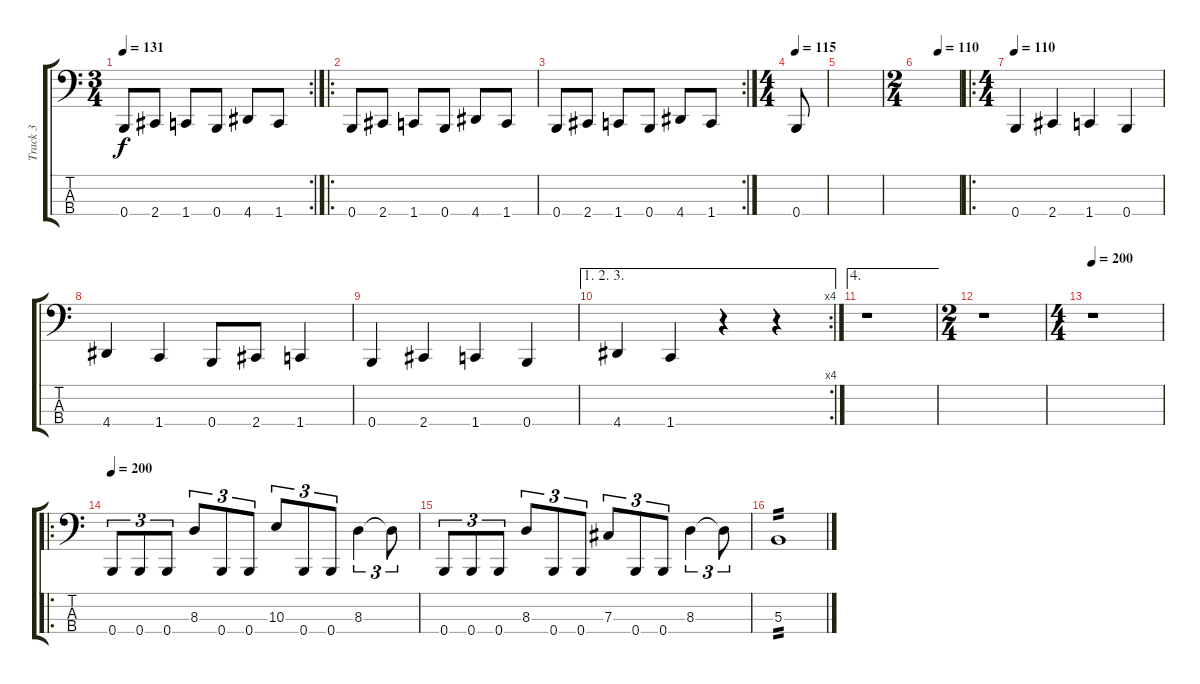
\track ("Track 3" "Track 3") {instrument electricbasspick}
\staff {score tabs}
\tuning (E2 B1 Gb1 B0) {hide}
\rc 2
\ts (3 4)
\tempo 131
\clef f4
\ks c
0.4.8{dy f} 2.4.8 1.4.8 0.4.8 4.4.8 1.4.8 |
\ro
0.4.8 2.4.8 1.4.8 0.4.8 4.4.8 1.4.8 |
\rc 2
0.4.8 2.4.8 1.4.8 0.4.8 4.4.8 1.4.8 |
\ts (4 4)
\tempo 115
0.4.8 |
|
\ts (2 4)
\tempo (110 0.5)
|
\ro
\ts (4 4)
\tempo 110
0.4.4 2.4.4 1.4.4 0.4.4 |
4.4.4 1.4.4 0.4.8 2.4.8 1.4.4 |
0.4.4 2.4.4 1.4.4 0.4.4 |
\ae (1 2 3)
\rc 4
4.4.4 1.4.4 r.4 r.4 |
\ae 4
r.1 |
\ts (2 4)
r.1 |
\ts (4 4)
\tempo 200
r.1 |
\ro
\tempo 200
0.4.8{tu (3 2)} 0.4.8{tu (3 2)} 0.4.8{tu (3 2)} 8.3.8{tu (3 2)} 0.4.8{tu (3 2)} 0.4.8{tu (3 2)} 10.3.8{tu (3 2)} 0.4.8{tu (3 2)} 0.4.8{tu (3 2)} 8.3.4{tu (3 2)} 8.3{t}.8{tu (3 2)} |
0.4.8{tu (3 2)} 0.4.8{tu (3 2)} 0.4.8{tu (3 2)} 8.3.8{tu (3 2)} 0.4.8{tu (3 2)} 0.4.8{tu (3 2)} 7.3.8{tu (3 2)} 0.4.8{tu (3 2)} 0.4.8{tu (3 2)} 8.3.4{tu (3 2)} 8.3{t}.8{tu (3 2)} |
5.3.1{tp 2}
